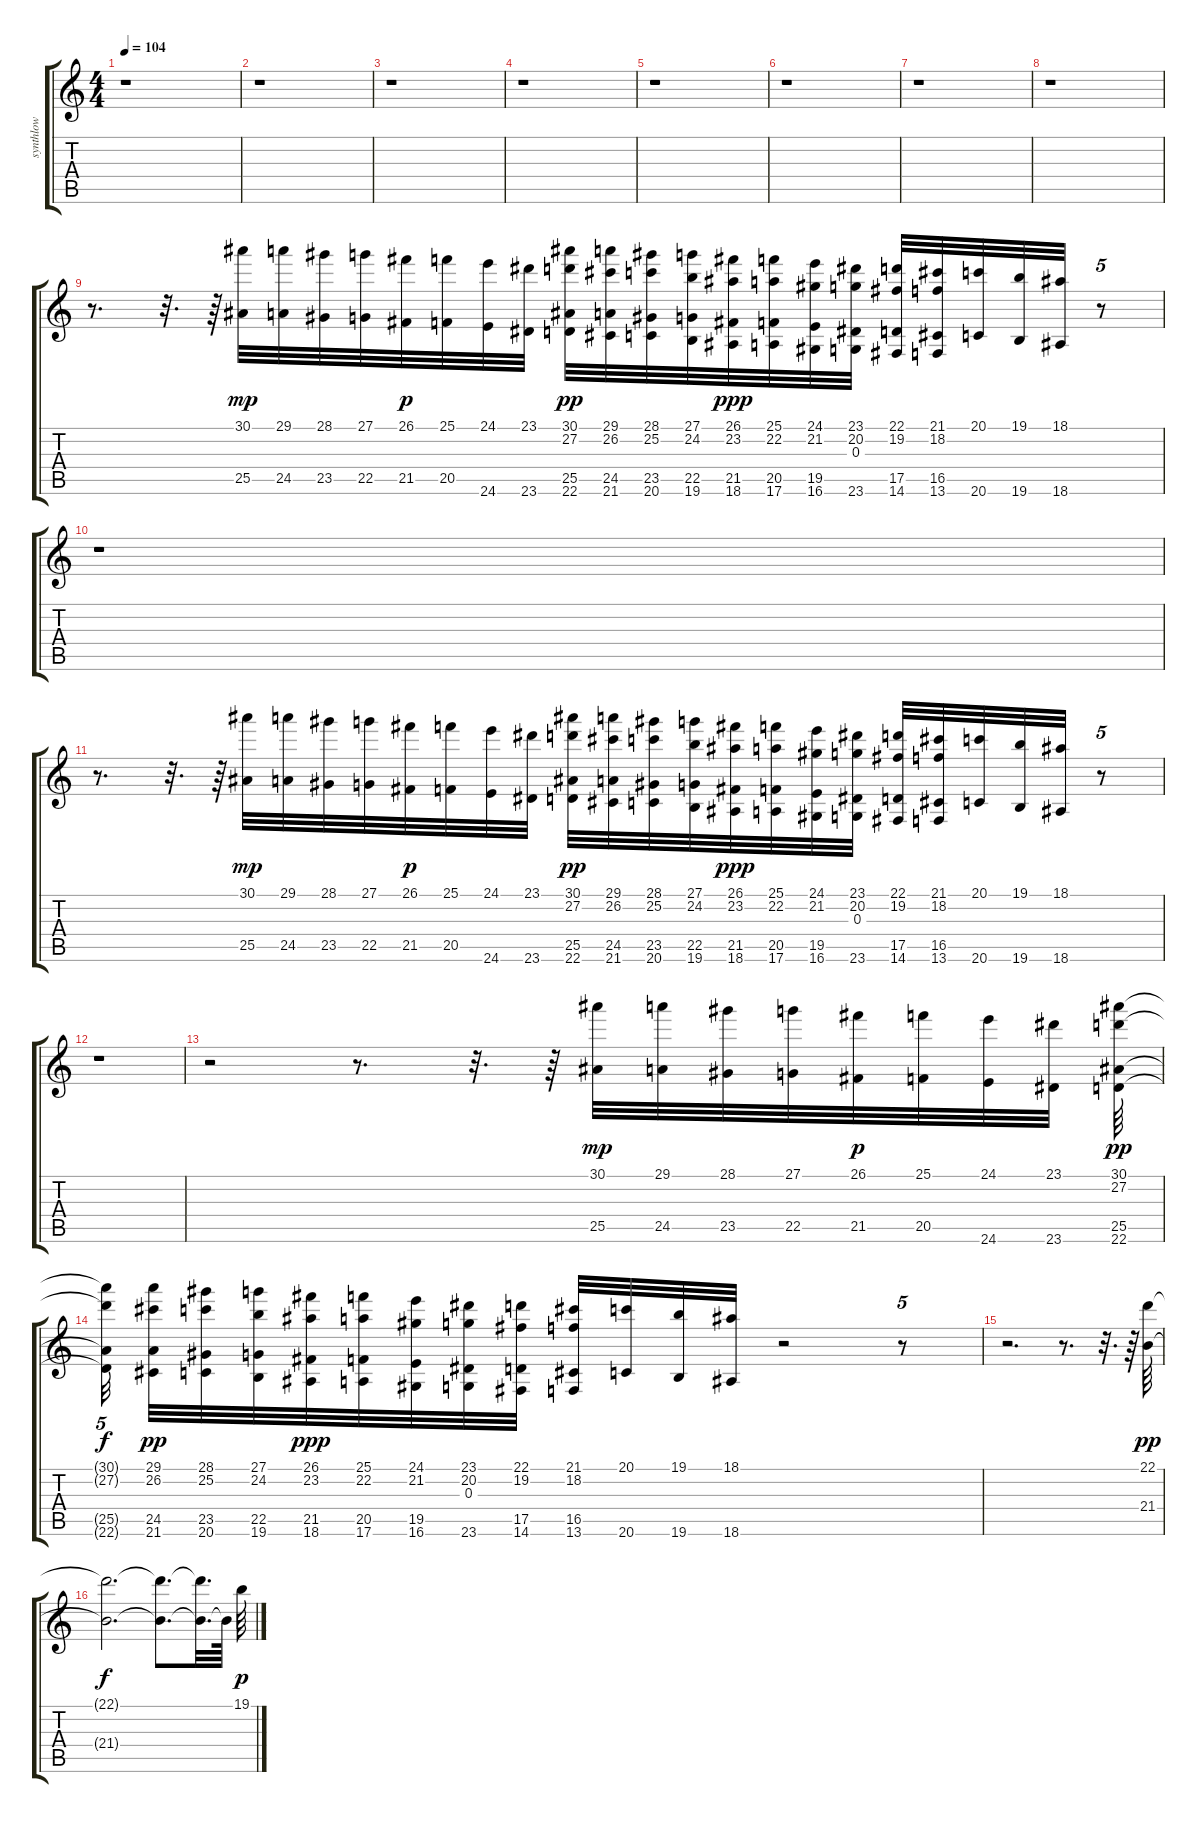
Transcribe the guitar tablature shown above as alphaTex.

\track ("synthlow" "synthlow") {instrument bassoon}
\staff {score tabs}
\tuning (E4 B3 G3 D3 A2 E2) {hide}
\ts (4 4)
\tempo 104
\clef g2
\ks c
r.1{dy f} |
r.1 |
r.1 |
r.1 |
r.1 |
r.1 |
r.1 |
r.1 |
r.8{d} r.32{d} r.64 (30.1 25.5).32{dy mp} (29.1 24.5).32 (28.1 23.5).32 (27.1 22.5).32 (26.1 21.5).32{dy p} (25.1 20.5).32 (24.1 24.6).32 (23.1 23.6).32 (30.1 27.2 25.5 22.6).32{dy pp} (29.1 26.2 24.5 21.6).32 (28.1 25.2 23.5 20.6).32 (27.1 24.2 22.5 19.6).32 (26.1 23.2 21.5 18.6).32{dy ppp} (25.1 22.2 20.5 17.6).32 (24.1 21.2 19.5 16.6).32 (23.1 20.2 0.3 23.6).32 (22.1 19.2 17.5 14.6).32 (21.1 18.2 16.5 13.6).32 (20.1 20.6).32 (19.1 19.6).32 (18.1 18.6).32 r.8{tu (5 4)} |
r.1 |
r.8{d} r.32{d} r.64 (30.1 25.5).32{dy mp} (29.1 24.5).32 (28.1 23.5).32 (27.1 22.5).32 (26.1 21.5).32{dy p} (25.1 20.5).32 (24.1 24.6).32 (23.1 23.6).32 (30.1 27.2 25.5 22.6).32{dy pp} (29.1 26.2 24.5 21.6).32 (28.1 25.2 23.5 20.6).32 (27.1 24.2 22.5 19.6).32 (26.1 23.2 21.5 18.6).32{dy ppp} (25.1 22.2 20.5 17.6).32 (24.1 21.2 19.5 16.6).32 (23.1 20.2 0.3 23.6).32 (22.1 19.2 17.5 14.6).32 (21.1 18.2 16.5 13.6).32 (20.1 20.6).32 (19.1 19.6).32 (18.1 18.6).32 r.8{tu (5 4)} |
r.1 |
r.2 r.8{d} r.32{d} r.64 (30.1 25.5).32{dy mp} (29.1 24.5).32 (28.1 23.5).32 (27.1 22.5).32 (26.1 21.5).32{dy p} (25.1 20.5).32 (24.1 24.6).32 (23.1 23.6).32 (30.1 27.2 25.5 22.6).64{dy pp} |
(30.1{t} 27.2{t} 25.5{t} 22.6{t}).32{tu (5 4) dy f} (29.1 26.2 24.5 21.6).32{dy pp} (28.1 25.2 23.5 20.6).32 (27.1 24.2 22.5 19.6).32 (26.1 23.2 21.5 18.6).32{dy ppp} (25.1 22.2 20.5 17.6).32 (24.1 21.2 19.5 16.6).32 (23.1 20.2 0.3 23.6).32 (22.1 19.2 17.5 14.6).32 (21.1 18.2 16.5 13.6).32 (20.1 20.6).32 (19.1 19.6).32 (18.1 18.6).32 r.2 r.8{tu (5 4)} |
r.2{d} r.8{d} r.32{d} r.64 (22.1 21.4).64{dy pp} |
(22.1{t} 21.4{t}).2{d dy f} (22.1{t} 21.4{t}).8{d} (22.1{t} 21.4{t}).32{d} 21.4{t}.64 19.1.64{dy p}
